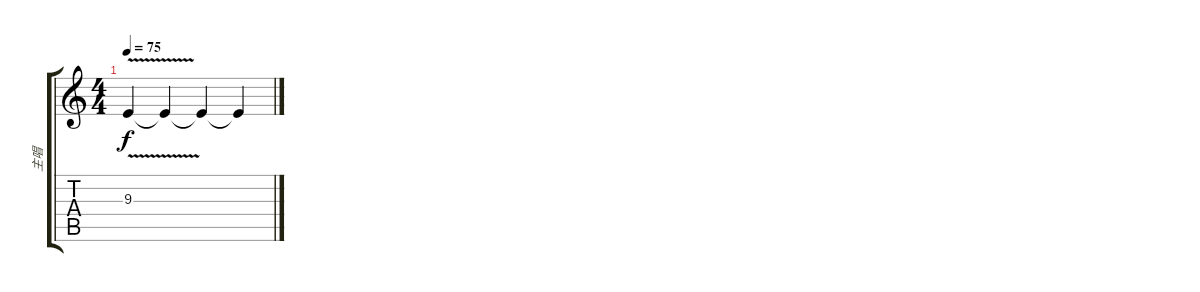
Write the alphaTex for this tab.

\track ("主唱" "主唱") {instrument sopranosax}
\staff {score tabs}
\tuning (E4 B3 G3 D3 A2 E2) {hide}
\ts (4 4)
\tempo 75
\clef g2
\ks c
9.3{v}.4{dy f} 9.3{t}.4 9.3{t}.4 9.3{t}.4
